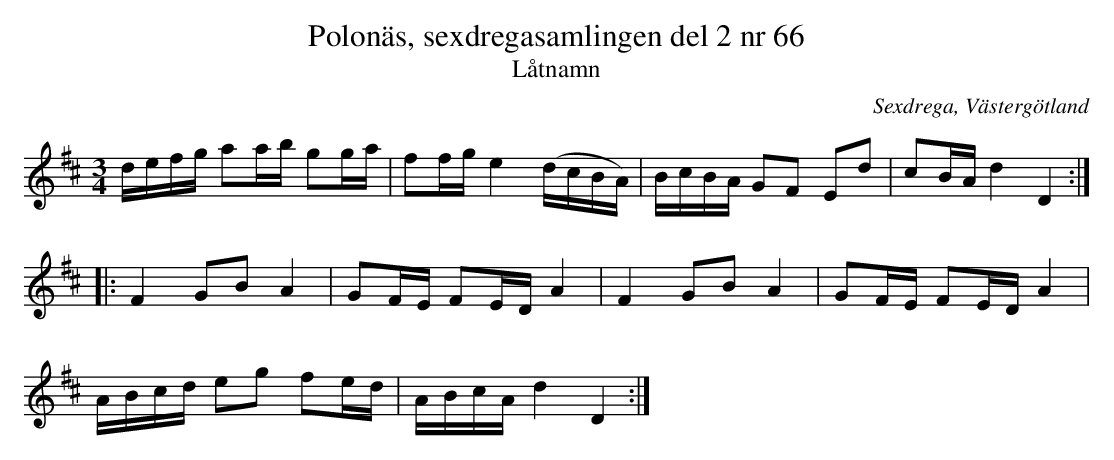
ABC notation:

X:1
T: Polonäs, sexdregasamlingen del 2 nr 66
O: Sexdrega, Västergötland
T: Låtnamn
M: 3/4
L: 1/16
K: D
defg a2ab g2ga | f2fg e4 (dcBA) | BcBA G2F2 E2d2 | c2BA d4 D4 ::
F4 G2B2 A4 | G2FE F2ED A4 | F4 G2B2 A4 | G2FE F2ED A4 |
ABcd e2g2 f2ed | ABcA d4 D4 :|
